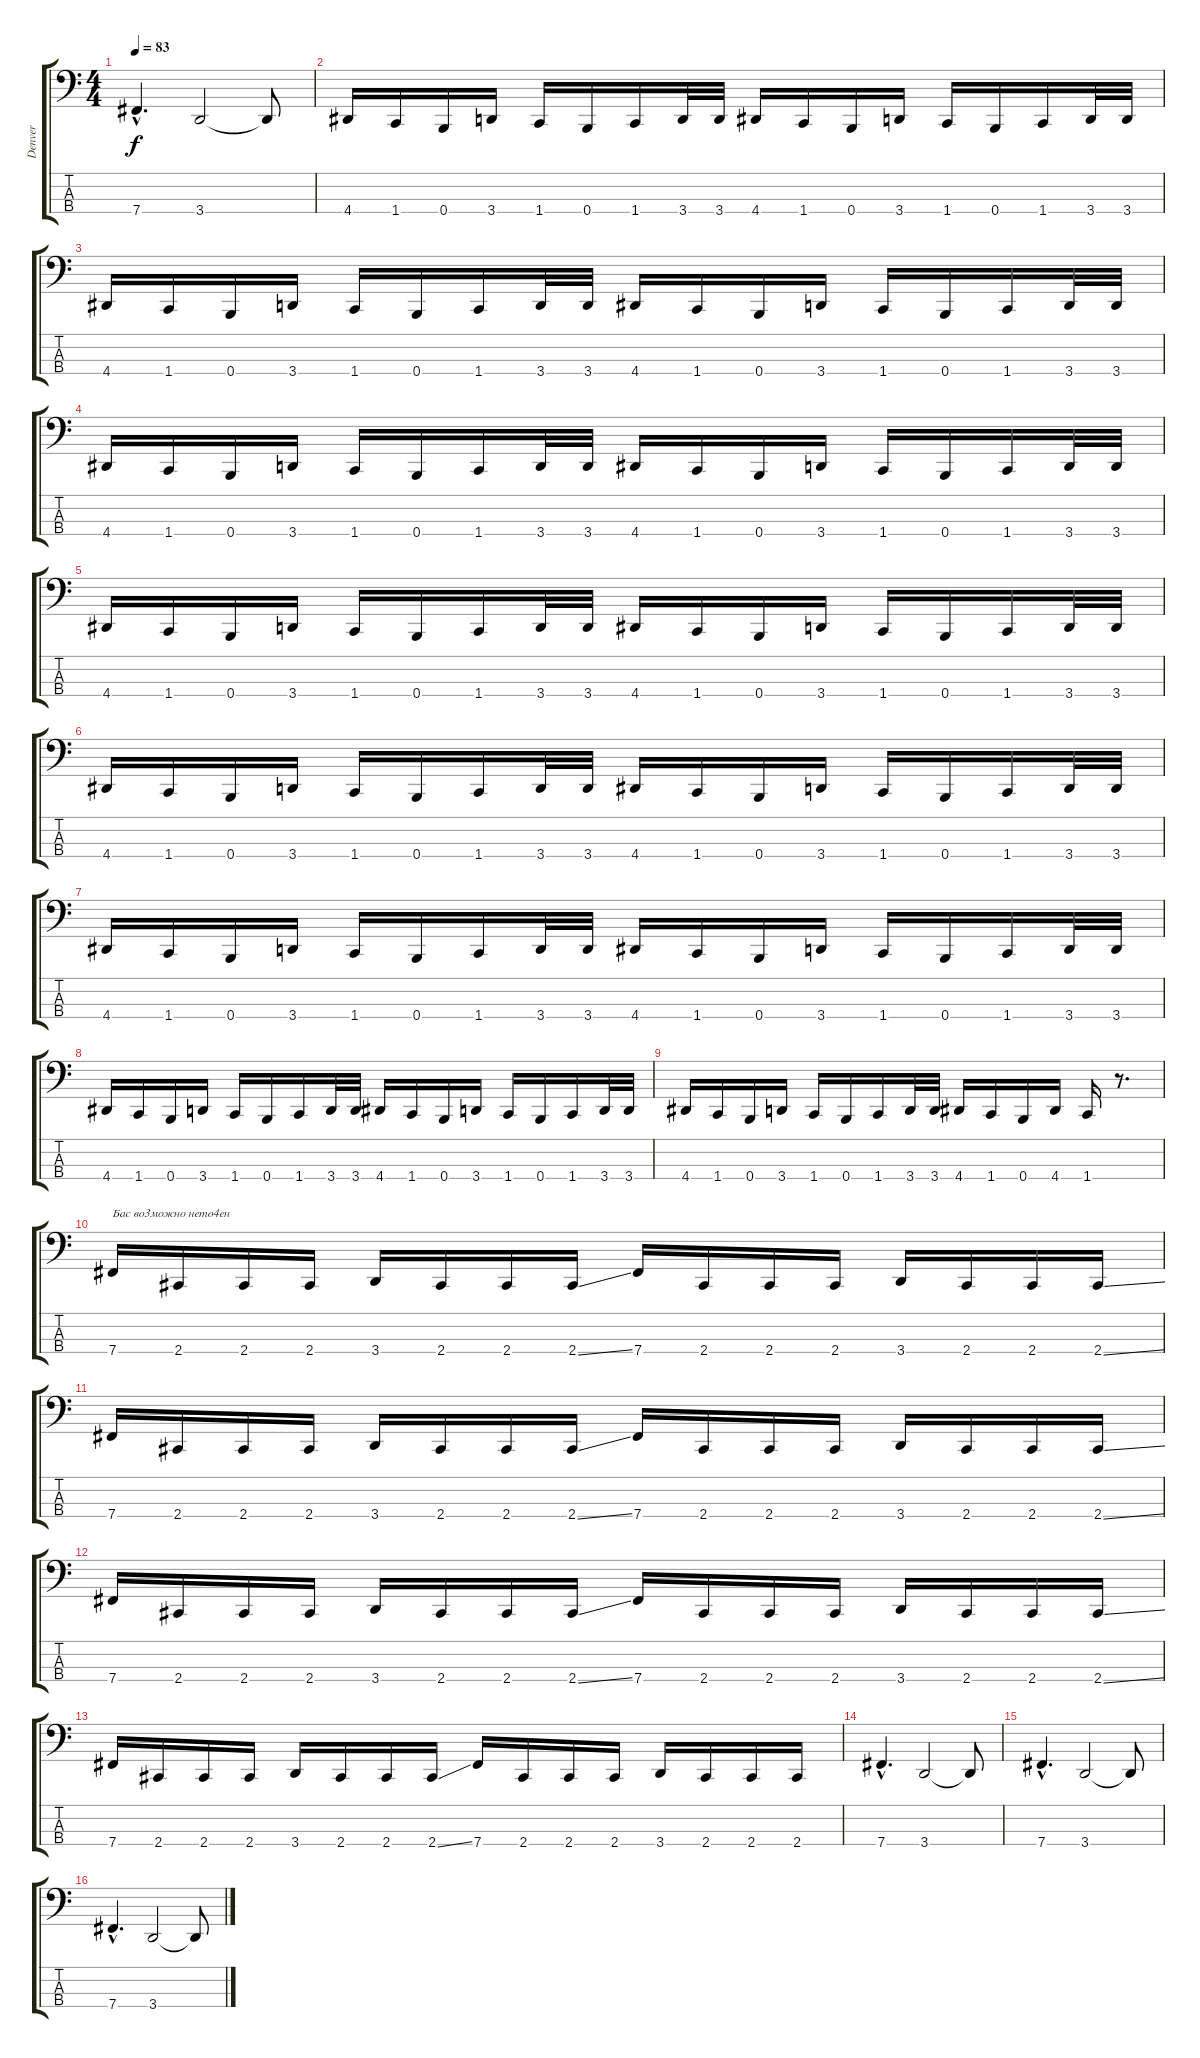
\track ("Denver" "Denver") {instrument electricbasspick}
\staff {score tabs}
\tuning (E2 B1 Gb1 B0) {hide}
\ts (4 4)
\tempo 83
\clef f4
\ks c
7.4{hac}.4{d dy f} 3.4.2 3.4{t}.8 |
4.4.16 1.4.16 0.4.16 3.4.16 1.4.16 0.4.16 1.4.16 3.4.32 3.4.32 4.4.16 1.4.16 0.4.16 3.4.16 1.4.16 0.4.16 1.4.16 3.4.32 3.4.32 |
4.4.16 1.4.16 0.4.16 3.4.16 1.4.16 0.4.16 1.4.16 3.4.32 3.4.32 4.4.16 1.4.16 0.4.16 3.4.16 1.4.16 0.4.16 1.4.16 3.4.32 3.4.32 |
4.4.16 1.4.16 0.4.16 3.4.16 1.4.16 0.4.16 1.4.16 3.4.32 3.4.32 4.4.16 1.4.16 0.4.16 3.4.16 1.4.16 0.4.16 1.4.16 3.4.32 3.4.32 |
4.4.16 1.4.16 0.4.16 3.4.16 1.4.16 0.4.16 1.4.16 3.4.32 3.4.32 4.4.16 1.4.16 0.4.16 3.4.16 1.4.16 0.4.16 1.4.16 3.4.32 3.4.32 |
4.4.16 1.4.16 0.4.16 3.4.16 1.4.16 0.4.16 1.4.16 3.4.32 3.4.32 4.4.16 1.4.16 0.4.16 3.4.16 1.4.16 0.4.16 1.4.16 3.4.32 3.4.32 |
4.4.16 1.4.16 0.4.16 3.4.16 1.4.16 0.4.16 1.4.16 3.4.32 3.4.32 4.4.16 1.4.16 0.4.16 3.4.16 1.4.16 0.4.16 1.4.16 3.4.32 3.4.32 |
4.4.16 1.4.16 0.4.16 3.4.16 1.4.16 0.4.16 1.4.16 3.4.32 3.4.32 4.4.16 1.4.16 0.4.16 3.4.16 1.4.16 0.4.16 1.4.16 3.4.32 3.4.32 |
4.4.16 1.4.16 0.4.16 3.4.16 1.4.16 0.4.16 1.4.16 3.4.32 3.4.32 4.4.16 1.4.16 0.4.16 4.4.16 1.4.16 r.8{d} |
7.4.16{txt "Бас во3можно нето4ен" instrument slapbass1} 2.4.16 2.4.16 2.4.16 3.4.16 2.4.16 2.4.16 2.4{ss}.16 7.4.16 2.4.16 2.4.16 2.4.16 3.4.16 2.4.16 2.4.16 2.4{ss}.16 |
7.4.16 2.4.16 2.4.16 2.4.16 3.4.16 2.4.16 2.4.16 2.4{ss}.16 7.4.16 2.4.16 2.4.16 2.4.16 3.4.16 2.4.16 2.4.16 2.4{ss}.16 |
7.4.16 2.4.16 2.4.16 2.4.16 3.4.16 2.4.16 2.4.16 2.4{ss}.16 7.4.16 2.4.16 2.4.16 2.4.16 3.4.16 2.4.16 2.4.16 2.4{ss}.16 |
7.4.16 2.4.16 2.4.16 2.4.16 3.4.16 2.4.16 2.4.16 2.4{ss}.16 7.4.16 2.4.16 2.4.16 2.4.16 3.4.16 2.4.16 2.4.16 2.4.16 |
7.4{hac}.4{d instrument electricbasspick} 3.4.2 3.4{t}.8 |
7.4{hac}.4{d} 3.4.2 3.4{t}.8 |
7.4{hac}.4{d} 3.4.2 3.4{t}.8
